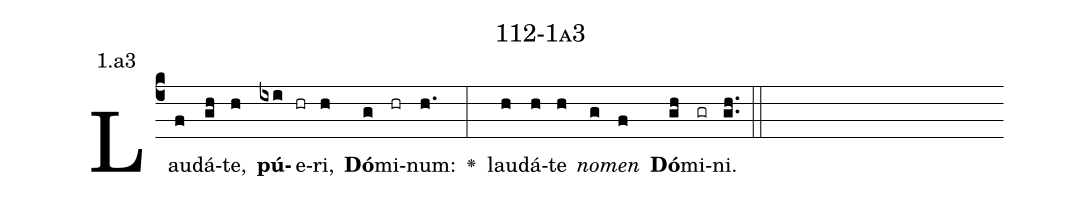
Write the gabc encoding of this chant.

name: 112-1a3;
annotation: 1.a3;
%%
(c4)Lau(f)dá(gh)te,(h) <b>pú</b>(ixi)e(hr)ri,(h) <b>Dó</b>(g)mi(hr)num:(h.) <v>\greheightstar</v>(:) lau(h)dá(h)te(h) <i>no</i>(g)<i>men</i>(f) <b>Dó</b>(gh)mi(gr)ni.(gh..) (::)


%E(h) u(h) o(g) u(f) a(gh) e.(gh..) (::)
